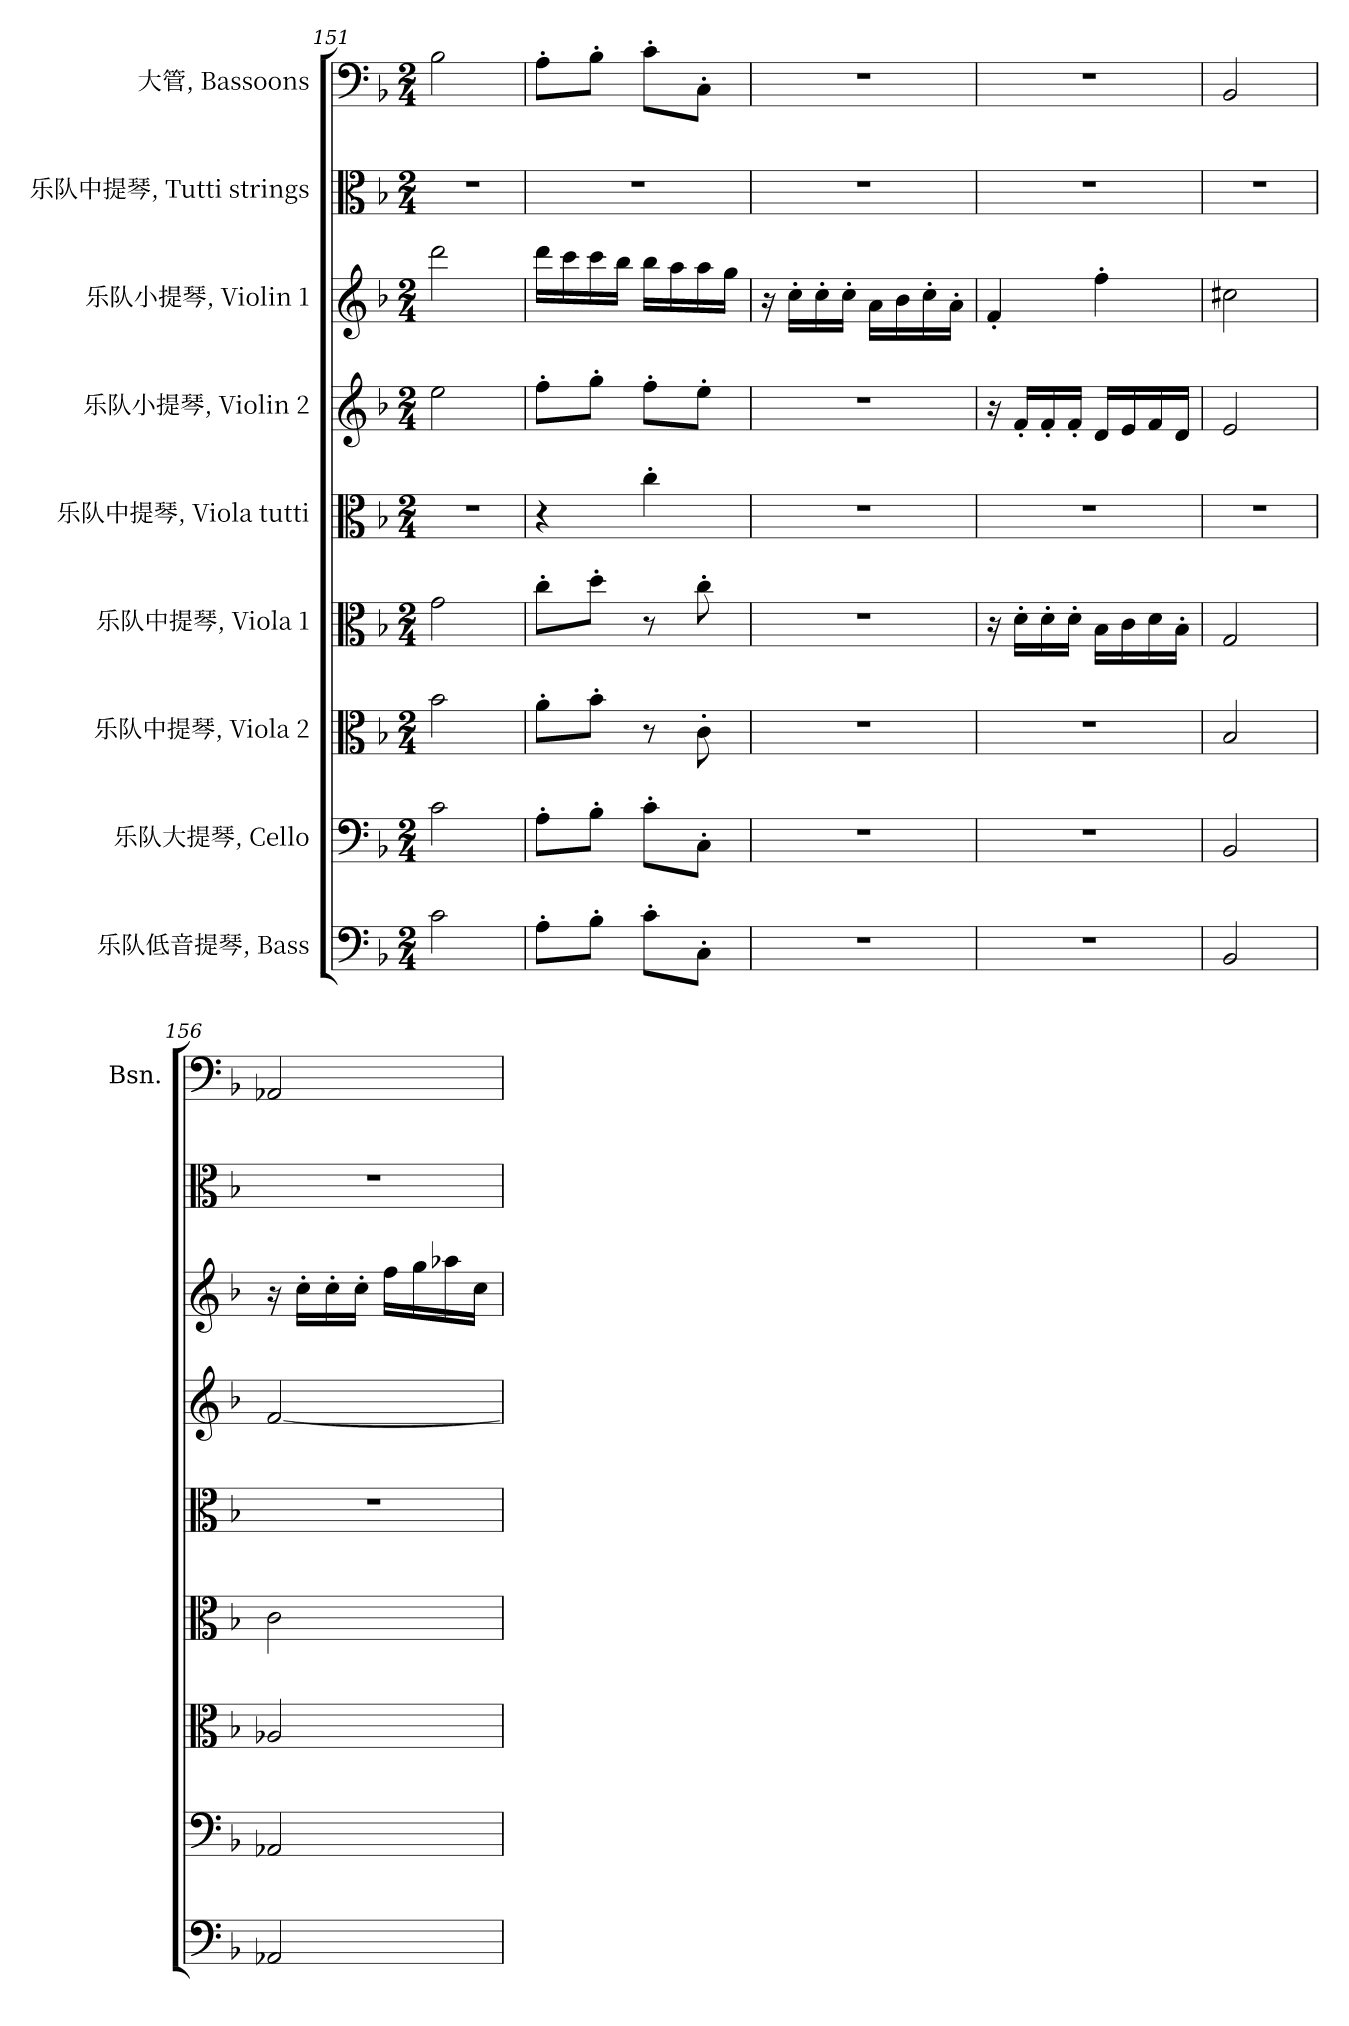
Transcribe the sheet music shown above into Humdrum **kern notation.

**kern	**kern	**kern	**kern	**kern	**kern	**kern	**kern	**kern
*part9	*part8	*part7	*part6	*part5	*part4	*part3	*part2	*part1
*staff9	*staff8	*staff7	*staff6	*staff5	*staff4	*staff3	*staff2	*staff1
*I"乐队低音提琴, Bass	*I"乐队大提琴, Cello	*I"乐队中提琴, Viola 2	*I"乐队中提琴, Viola 1	*I"乐队中提琴, Viola tutti	*I"乐队小提琴, Violin 2	*I"乐队小提琴, Violin 1	*I"乐队中提琴, Tutti strings	*I"大管, Bassoons
*	*	*	*	*	*	*	*	*I'Bsn.
*clefF4	*clefF4	*clefC3	*clefC3	*clefC3	*clefG2	*clefG2	*clefC3	*clefF4
*ITrd7c12	*	*	*	*	*	*	*	*
*k[b-]	*k[b-]	*k[b-]	*k[b-]	*k[b-]	*k[b-]	*k[b-]	*k[b-]	*k[b-]
*M2/4	*M2/4	*M2/4	*M2/4	*M2/4	*M2/4	*M2/4	*M2/4	*M2/4
*MM47	*MM47	*MM47	*MM47	*MM47	*MM47	*MM47	*MM47	*MM47
=151	=151	=151	=151	=151	=151	=151	=151	=151
2C\	2c\	2b-\	2g\	2r	2ee\	2ddd\	2r	2B-\
!!LO:PB:g=z
=152	=152	=152	=152	=152	=152	=152	=152	=152
*	*	*	*	*	*	*	*	*MM52
8AA'\L	8A'\L	8a'\L	8cc'\L	4r	8ff'\L	16ddd\LL	2r	8A'\L
.	.	.	.	.	.	16ccc\	.	.
*	*	*	*	*	*	*	*	*MM52
8BB-'\J	8B-'\J	8b-'\J	8dd'\J	.	8gg'\J	16ccc\	.	8B-'\J
.	.	.	.	.	.	16bb-\JJ	.	.
*	*	*	*	*	*	*	*	*MM50
8C'\L	8c'\L	8r	8r	4cc'\	8ff'\L	16bb-\LL	.	8c'\L
.	.	.	.	.	.	16aa\	.	.
8CC'\J	8C'\J	8c'\	8cc'\	.	8ee'\J	16aa\	.	8C'\J
.	.	.	.	.	.	16gg\JJ	.	.
=153	=153	=153	=153	=153	=153	=153	=153	=153
*	*	*	*	*	*	*	*	*MM36
2r	2r	2r	2r	2r	2r	16r	2r	2r
.	.	.	.	.	.	16cc'\LL	.	.
.	.	.	.	.	.	16cc'\	.	.
.	.	.	.	.	.	16cc'\JJ	.	.
.	.	.	.	.	.	16a\LL	.	.
.	.	.	.	.	.	16b-\	.	.
.	.	.	.	.	.	16cc'\	.	.
.	.	.	.	.	.	16a'\JJ	.	.
=154	=154	=154	=154	=154	=154	=154	=154	=154
*	*	*	*	*	*	*	*	*MM46
2r	2r	2r	16r	2r	16r	4f'/	2r	2r
.	.	.	16d'\LL	.	16f'/LL	.	.	.
.	.	.	16d'\	.	16f'/	.	.	.
.	.	.	16d'\JJ	.	16f'/JJ	.	.	.
.	.	.	16B-\LL	.	16d/LL	4ff'\	.	.
.	.	.	16c\	.	16e/	.	.	.
.	.	.	16d\	.	16f/	.	.	.
.	.	.	16B-'\JJ	.	16d/JJ	.	.	.
=155	=155	=155	=155	=155	=155	=155	=155	=155
*	*	*	*	*	*	*	*	*MM41
2BBB-/	2BB-/	2B-/	2G/	2r	2e/	2cc#X\	2r	2BB-/
=156	=156	=156	=156	=156	=156	=156	=156	=156
*	*	*	*	*	*	*	*	*MM45
2AAA-X/	2AA-X/	2A-X/	2c\	2r	[2f/	16r	2r	2AA-X/
.	.	.	.	.	.	16cc'\LL	.	.
.	.	.	.	.	.	16cc'\	.	.
.	.	.	.	.	.	16cc'\JJ	.	.
.	.	.	.	.	.	16ff\LL	.	.
.	.	.	.	.	.	16gg\	.	.
.	.	.	.	.	.	16aa-X\	.	.
.	.	.	.	.	.	16cc\JJ	.	.
=	=	=	=	=	=	=	=	=
*-	*-	*-	*-	*-	*-	*-	*-	*-
